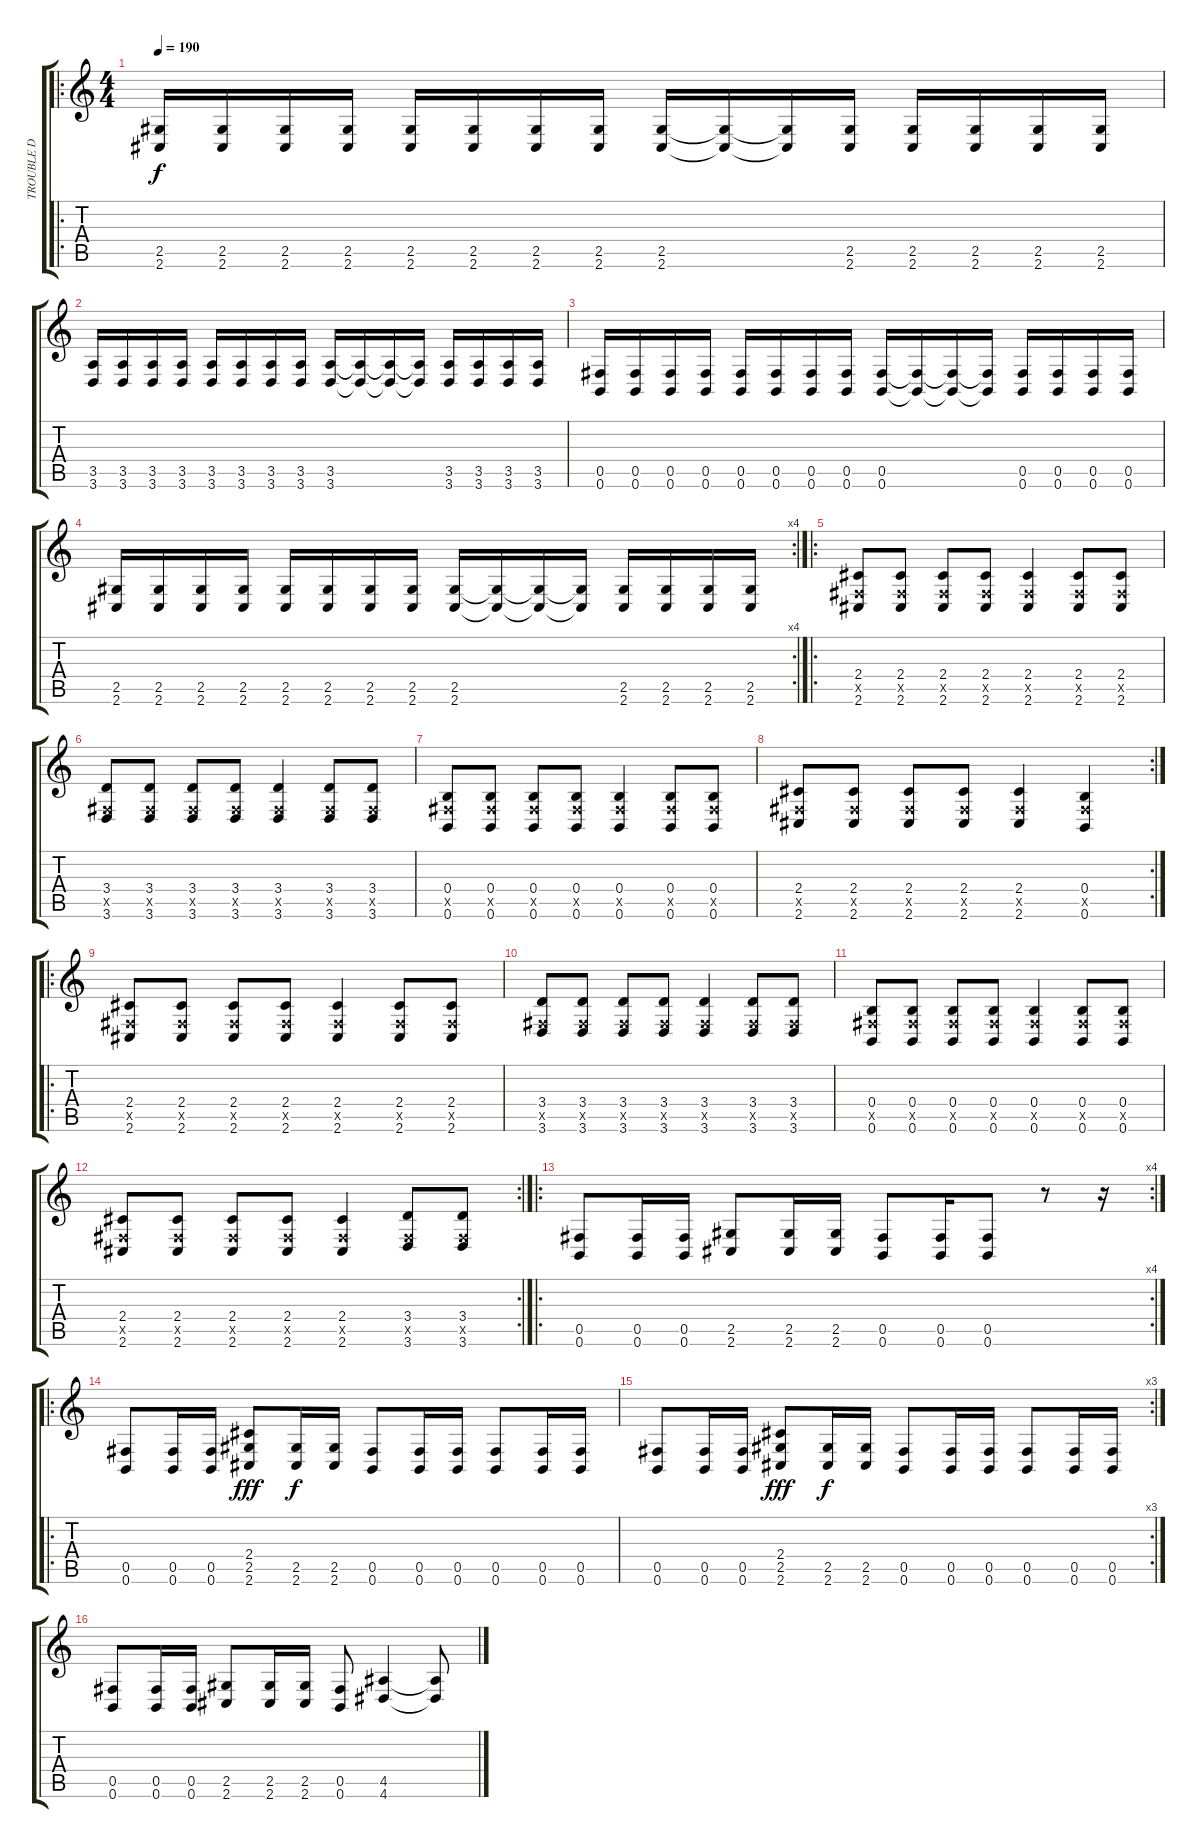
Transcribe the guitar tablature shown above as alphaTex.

\track ("TROUBLE D" "TROUBLE D") {instrument electricbassfinger}
\staff {score tabs}
\tuning (Db4 Ab3 E3 B2 Gb2 B1) {hide}
\ro
\ts (4 4)
\tempo 190
\clef g2
\ks c
(2.5 2.6).16{dy f} (2.5 2.6).16 (2.5 2.6).16 (2.5 2.6).16 (2.5 2.6).16 (2.5 2.6).16 (2.5 2.6).16 (2.5 2.6).16 (2.5 2.6).16 (2.5{t} 2.6{t}).16 (2.5{t} 2.6{t}).16 (2.5 2.6).16 (2.5 2.6).16 (2.5 2.6).16 (2.5 2.6).16 (2.5 2.6).16 |
(3.5 3.6).16 (3.5 3.6).16 (3.5 3.6).16 (3.5 3.6).16 (3.5 3.6).16 (3.5 3.6).16 (3.5 3.6).16 (3.5 3.6).16 (3.5 3.6).16 (3.5{t} 3.6{t}).16 (3.5{t} 3.6{t}).16 (3.5{t} 3.6{t}).16 (3.5 3.6).16 (3.5 3.6).16 (3.5 3.6).16 (3.5 3.6).16 |
(0.5 0.6).16 (0.5 0.6).16 (0.5 0.6).16 (0.5 0.6).16 (0.5 0.6).16 (0.5 0.6).16 (0.5 0.6).16 (0.5 0.6).16 (0.5 0.6).16 (0.5{t} 0.6{t}).16 (0.5{t} 0.6{t}).16 (0.5{t} 0.6{t}).16 (0.5 0.6).16 (0.5 0.6).16 (0.5 0.6).16 (0.5 0.6).16 |
\rc 4
(2.5 2.6).16 (2.5 2.6).16 (2.5 2.6).16 (2.5 2.6).16 (2.5 2.6).16 (2.5 2.6).16 (2.5 2.6).16 (2.5 2.6).16 (2.5 2.6).16 (2.5{t} 2.6{t}).16 (2.5{t} 2.6{t}).16 (2.5{t} 2.6{t}).16 (2.5 2.6).16 (2.5 2.6).16 (2.5 2.6).16 (2.5 2.6).16 |
\ro
(2.4 0.5{x} 2.6).8 (2.4 0.5{x} 2.6).8 (2.4 0.5{x} 2.6).8 (2.4 0.5{x} 2.6).8 (2.4 0.5{x} 2.6).4 (2.4 0.5{x} 2.6).8 (2.4 0.5{x} 2.6).8 |
(3.4 0.5{x} 3.6).8 (3.4 0.5{x} 3.6).8 (3.4 0.5{x} 3.6).8 (3.4 0.5{x} 3.6).8 (3.4 0.5{x} 3.6).4 (3.4 0.5{x} 3.6).8 (3.4 0.5{x} 3.6).8 |
(0.4 0.5{x} 0.6).8 (0.4 0.5{x} 0.6).8 (0.4 0.5{x} 0.6).8 (0.4 0.5{x} 0.6).8 (0.4 0.5{x} 0.6).4 (0.4 0.5{x} 0.6).8 (0.4 0.5{x} 0.6).8 |
\rc 2
(2.4 0.5{x} 2.6).8 (2.4 0.5{x} 2.6).8 (2.4 0.5{x} 2.6).8 (2.4 0.5{x} 2.6).8 (2.4 0.5{x} 2.6).4 (0.4 0.5{x} 0.6).4 |
\ro
(2.4 0.5{x} 2.6).8 (2.4 0.5{x} 2.6).8 (2.4 0.5{x} 2.6).8 (2.4 0.5{x} 2.6).8 (2.4 0.5{x} 2.6).4 (2.4 0.5{x} 2.6).8 (2.4 0.5{x} 2.6).8 |
(3.4 0.5{x} 3.6).8 (3.4 0.5{x} 3.6).8 (3.4 0.5{x} 3.6).8 (3.4 0.5{x} 3.6).8 (3.4 0.5{x} 3.6).4 (3.4 0.5{x} 3.6).8 (3.4 0.5{x} 3.6).8 |
(0.4 0.5{x} 0.6).8 (0.4 0.5{x} 0.6).8 (0.4 0.5{x} 0.6).8 (0.4 0.5{x} 0.6).8 (0.4 0.5{x} 0.6).4 (0.4 0.5{x} 0.6).8 (0.4 0.5{x} 0.6).8 |
\rc 2
(2.4 0.5{x} 2.6).8 (2.4 0.5{x} 2.6).8 (2.4 0.5{x} 2.6).8 (2.4 0.5{x} 2.6).8 (2.4 0.5{x} 2.6).4 (3.4 0.5{x} 3.6).8 (3.4 0.5{x} 3.6).8 |
\ro
\rc 4
(0.5 0.6).8 (0.5 0.6).16 (0.5 0.6).16 (2.5 2.6).8 (2.5 2.6).16 (2.5 2.6).16 (0.5 0.6).8 (0.5 0.6).16 (0.5 0.6).8 r.8 r.16 |
\ro
(0.5 0.6).8 (0.5 0.6).16 (0.5 0.6).16 (2.4 2.5 2.6).8{dy fff} (2.5 2.6).16{dy f} (2.5 2.6).16 (0.5 0.6).8 (0.5 0.6).16 (0.5 0.6).16 (0.5 0.6).8 (0.5 0.6).16 (0.5 0.6).16 |
\rc 3
(0.5 0.6).8 (0.5 0.6).16 (0.5 0.6).16 (2.4 2.5 2.6).8{dy fff} (2.5 2.6).16{dy f} (2.5 2.6).16 (0.5 0.6).8 (0.5 0.6).16 (0.5 0.6).16 (0.5 0.6).8 (0.5 0.6).16 (0.5 0.6).16 |
(0.5 0.6).8 (0.5 0.6).16 (0.5 0.6).16 (2.5 2.6).8 (2.5 2.6).16 (2.5 2.6).16 (0.5 0.6).8 (4.5 4.6).4 (4.5{t} 4.6{t}).8
